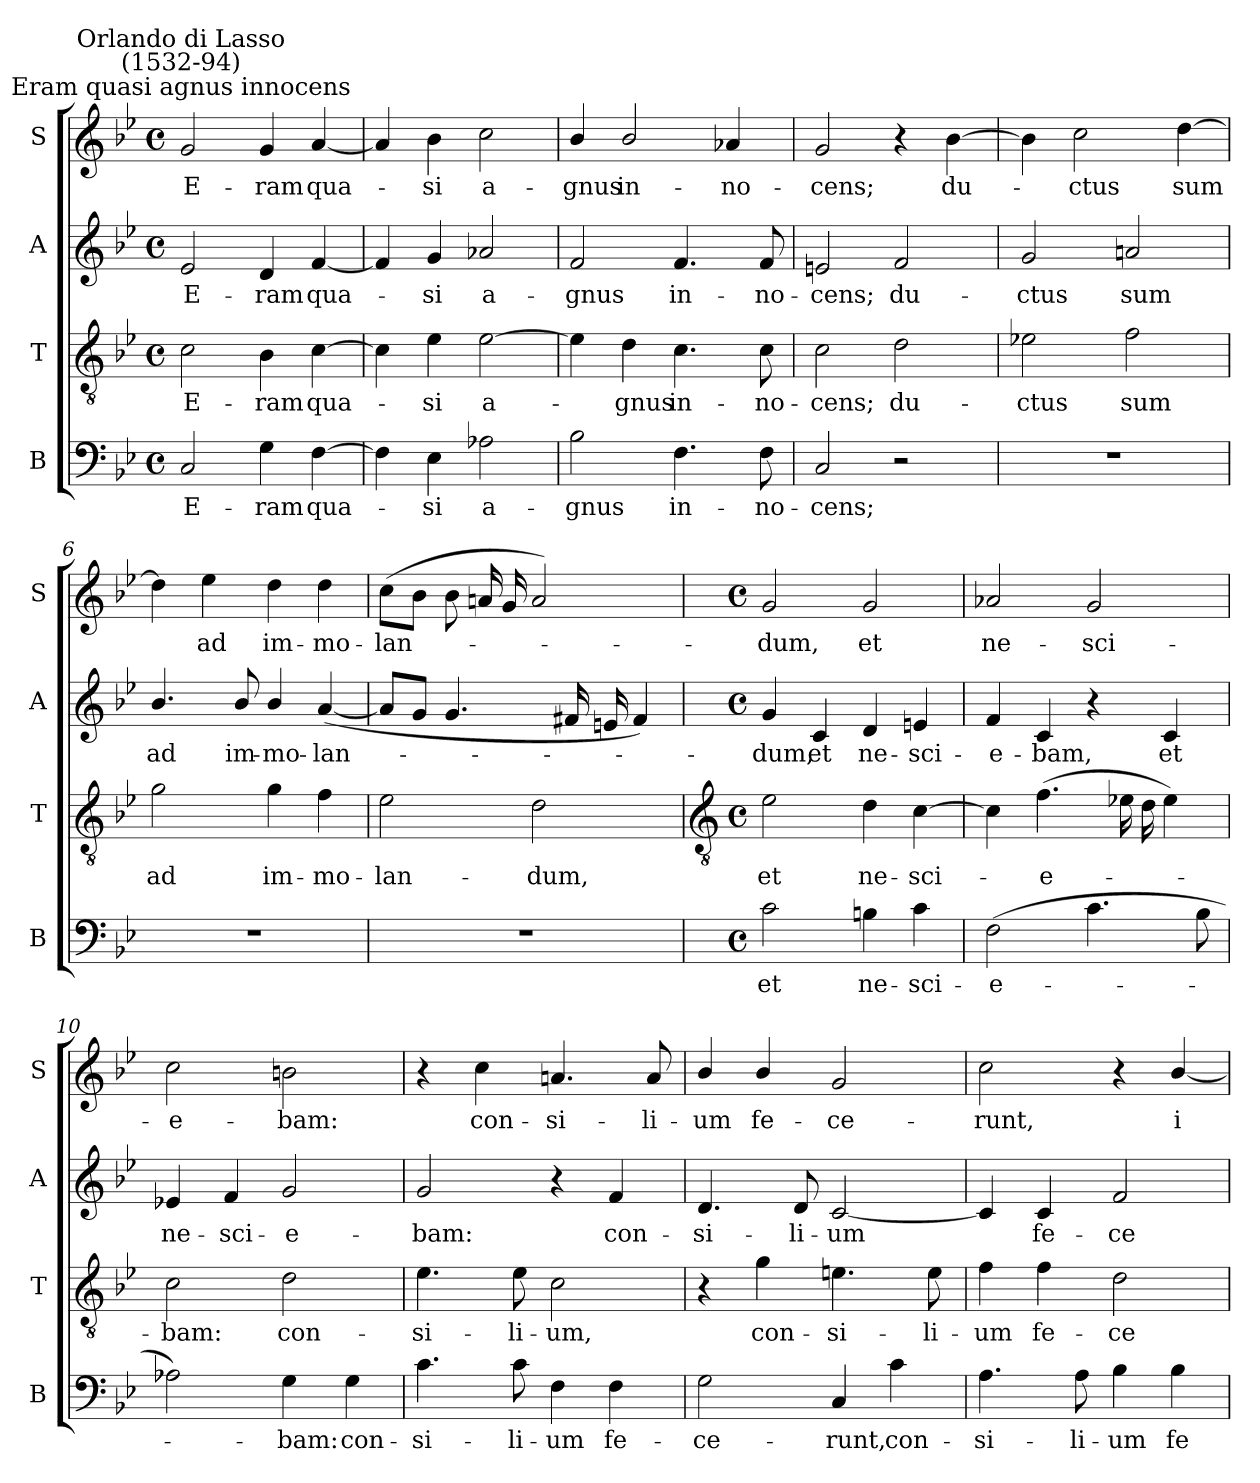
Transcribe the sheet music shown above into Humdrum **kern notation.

**kern	**text	**kern	**text	**kern	**text	**kern	**text
*part4	*part4	*part3	*part3	*part2	*part2	*part1	*part1
*staff4	*staff4	*staff3	*staff3	*staff2	*staff2	*staff1	*staff1
*I"B	*	*I"T	*	*I"A	*	*I"S	*
*I'B	*	*I'T	*	*I'A	*	*I'S	*
*clefF4	*	*clefGv2	*	*clefG2	*	*clefG2	*
*k[b-e-]	*	*k[b-e-]	*	*k[b-e-]	*	*k[b-e-]	*
*B-:	*	*B-:	*	*B-:	*	*B-:	*
*M4/4	*	*M4/4	*	*M4/4	*	*M4/4	*
*met(c)	*	*met(c)	*	*met(c)	*	*met(c)	*
=1	=1	=1	=1	=1	=1	=1	=1
!	!	!	!	!	!	!LO:TX:a:cj:t=Eram quasi agnus innocens	!
!	!	!	!	!	!	!LO:TX:a:cj:t=Orlando di Lasso\n(1532-94)	!
!	!LO:LY:b	!	!LO:LY:b	!	!LO:LY:b	!	!LO:LY:b
2C	E-	2c	E-	2e-	E-	2g	E-
!	!LO:LY:b	!	!LO:LY:b	!	!LO:LY:b	!	!LO:LY:b
4G	-ram	4B-	-ram	4d	-ram	4g	-ram
!	!LO:LY:b	!	!LO:LY:b	!	!LO:LY:b	!	!LO:LY:b
[4F	qua-	[4c	qua-	[4f	qua-	[4a	qua-
=2	=2	=2	=2	=2	=2	=2	=2
4F]	.	4c]	.	4f]	.	4a]	.
!	!LO:LY:b	!	!LO:LY:b	!	!LO:LY:b	!	!LO:LY:b
4E-	si	4e-	si	4g	si	4b-	si
!	!LO:LY:b	!	!LO:LY:b	!	!LO:LY:b	!	!LO:LY:b
2A-X	a-	[2e-	a-	2a-X	a-	2cc	a-
=3	=3	=3	=3	=3	=3	=3	=3
!	!LO:LY:b	!	!	!	!LO:LY:b	!	!LO:LY:b
2B-	-gnus	4e-]	.	2f	-gnus	4b-/	-gnus
!	!	!	!LO:LY:b	!	!	!	!LO:LY:b
.	.	4d	gnus	.	.	2b-/	in-
!	!LO:LY:b	!	!LO:LY:b	!	!LO:LY:b	!	!
4.F	in-	4.c	in-	4.f	in-	.	.
!	!	!	!	!	!	!	!LO:LY:b
.	.	.	.	.	.	4a-X	-no-
!	!LO:LY:b	!	!LO:LY:b	!	!LO:LY:b	!	!
8F	-no-	8c	-no-	8f	-no-	.	.
=4	=4	=4	=4	=4	=4	=4	=4
!	!LO:LY:b	!	!LO:LY:b	!	!LO:LY:b	!	!LO:LY:b
2C	-cens;	2c	-cens;	2en	-cens;	2g	-cens;
!	!	!	!LO:LY:b	!	!LO:LY:b	!	!
2r	.	2d	du-	2f	du-	4r	.
!	!	!	!	!	!	!	!LO:LY:b
.	.	.	.	.	.	[4b-	du-
=5	=5	=5	=5	=5	=5	=5	=5
!	!	!	!LO:LY:b	!	!LO:LY:b	!	!
1r	.	2e-X	-ctus	2g	-ctus	4b-]	.
!	!	!	!	!	!	!	!LO:LY:b
.	.	.	.	.	.	2cc	ctus
!	!	!	!LO:LY:b	!	!LO:LY:b	!	!
.	.	2f	sum	2an	sum	.	.
!	!	!	!	!	!	!	!LO:LY:b
.	.	.	.	.	.	[4dd	sum
=6	=6	=6	=6	=6	=6	=6	=6
!	!	!	!LO:LY:b	!	!LO:LY:b	!	!
1r	.	2g	ad	4.b-/	ad	4dd]	.
!	!	!	!	!	!	!	!LO:LY:b
.	.	.	.	.	.	4ee-	ad
!	!	!	!	!	!LO:LY:b	!	!
.	.	.	.	8b-/	im-	.	.
!	!	!	!LO:LY:b	!	!LO:LY:b	!	!LO:LY:b
.	.	4g	im-	4b-/	-mo-	4dd	im-
!	!	!	!LO:LY:b	!	!LO:LY:b	!	!LO:LY:b
.	.	4f	-mo-	(<[4a	-lan-	4dd	-mo-
=7	=7	=7	=7	=7	=7	=7	=7
!	!	!	!LO:LY:b	!	!	!	!LO:LY:b
1r	.	2e-	-lan-	8aL]	.	(<8ccL	-lan-
.	.	.	.	8gJ	.	8b-J	.
.	.	.	.	4.g	.	8b-L	.
.	.	.	.	.	.	16anL	.
.	.	.	.	.	.	16g	.
!	!	!	!LO:LY:b	!	!	!	!
.	.	2d	-dum,	.	.	2a)	.
.	.	.	.	16f#XLL	.	.	.
.	.	.	.	16en	.	.	.
.	.	.	.	4f#)	.	.	.
!!LO:LB:g=z
=8	=8	=8	=8	=8	=8	=8	=8
*	*	*clefGv2	*	*	*	*	*
*M4/4	*	*M4/4	*	*M4/4	*	*M4/4	*
*met(c)	*	*met(c)	*	*met(c)	*	*met(c)	*
!	!LO:LY:b	!	!LO:LY:b	!	!LO:LY:b	!	!LO:LY:b
2c	et	2e-	et	4g	dum,	2g	dum,
!	!	!	!	!	!LO:LY:b	!	!
.	.	.	.	4c	et	.	.
!	!LO:LY:b	!	!LO:LY:b	!	!LO:LY:b	!	!LO:LY:b
4Bn	ne-	4d	ne-	4d	ne-	2g	et
!	!LO:LY:b	!	!LO:LY:b	!	!LO:LY:b	!	!
4c	-sci-	[4c	-sci-	4en	-sci-	.	.
=9	=9	=9	=9	=9	=9	=9	=9
!	!LO:LY:b	!	!	!	!LO:LY:b	!	!LO:LY:b
(>2F	-e-	4c]	.	4f	-e-	2a-X	ne-
!	!	!	!LO:LY:b	!	!LO:LY:b	!	!
.	.	(>4.f	e-	4c	-bam,	.	.
!	!	!	!	!	!	!	!LO:LY:b
4.c	.	.	.	4r	.	2g	-sci-
.	.	16e-XLL	.	.	.	.	.
.	.	16d	.	.	.	.	.
!	!	!	!	!	!LO:LY:b	!	!
.	.	4e-)	.	4c	et	.	.
8B-	.	.	.	.	.	.	.
=10	=10	=10	=10	=10	=10	=10	=10
!	!	!	!LO:LY:b	!	!LO:LY:b	!	!LO:LY:b
2A-X)	.	2c	bam:	4e-X	ne-	2cc	-e-
!	!	!	!	!	!LO:LY:b	!	!
.	.	.	.	4f	-sci-	.	.
!	!LO:LY:b	!	!LO:LY:b	!	!LO:LY:b	!	!LO:LY:b
4G	bam:	2d	con-	2g	-e-	2bn	-bam:
!	!LO:LY:b	!	!	!	!	!	!
4G	con-	.	.	.	.	.	.
=11	=11	=11	=11	=11	=11	=11	=11
!	!LO:LY:b	!	!LO:LY:b	!	!LO:LY:b	!	!
4.c	-si-	4.e-	-si-	2g	-bam:	4r	.
!	!	!	!	!	!	!	!LO:LY:b
.	.	.	.	.	.	4cc	con-
!	!LO:LY:b	!	!LO:LY:b	!	!	!	!
8c	-li-	8e-J	-li-	.	.	.	.
!	!LO:LY:b	!	!LO:LY:b	!	!	!	!LO:LY:b
4F	-um	2c	-um,	4r	.	4.an	-si-
!	!LO:LY:b	!	!	!	!LO:LY:b	!	!
4F	fe-	.	.	4f	con-	.	.
!	!	!	!	!	!	!	!LO:LY:b
.	.	.	.	.	.	8a	-li-
=12	=12	=12	=12	=12	=12	=12	=12
!	!LO:LY:b	!	!	!	!LO:LY:b	!	!LO:LY:b
2G	-ce-	4r	.	4.d	-si-	4b-/	-um
!	!	!	!LO:LY:b	!	!	!	!LO:LY:b
.	.	4g	con-	.	.	4b-/	fe-
!	!	!	!	!	!LO:LY:b	!	!
.	.	.	.	8d	-li-	.	.
!	!LO:LY:b	!	!LO:LY:b	!	!LO:LY:b	!	!LO:LY:b
4C	-runt,	4.en	-si-	[2c	-um	2g	-ce-
!	!LO:LY:b	!	!	!	!	!	!
4c	con-	.	.	.	.	.	.
!	!	!	!LO:LY:b	!	!	!	!
.	.	8e	-li-	.	.	.	.
=13	=13	=13	=13	=13	=13	=13	=13
!	!LO:LY:b	!	!LO:LY:b	!	!	!	!LO:LY:b
4.A	-si-	4f	-um	4c]	.	2cc	-runt,
!	!	!	!LO:LY:b	!	!LO:LY:b	!	!
.	.	4f	fe-	4c	fe-	.	.
!	!LO:LY:b	!	!	!	!	!	!
8A	-li-	.	.	.	.	.	.
!	!LO:LY:b	!	!LO:LY:b	!	!LO:LY:b	!	!
4B-	-um	2d	-ce-	2f	-ce-	4r	.
!	!LO:LY:b	!	!	!	!	!	!LO:LY:b
4B-	fe-	.	.	.	.	[4b-/	i-
=	=	=	=	=	=	=	=
*-	*-	*-	*-	*-	*-	*-	*-
